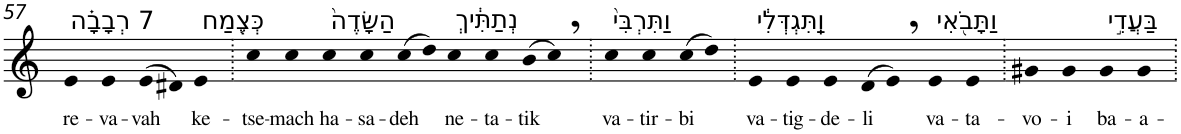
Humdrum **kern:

**kern	**text
*part1	*part1
*staff1	*staff1
*I"Piano	*
*I'Pno	*
!!LO:PB:g=z
*clefG2	*
*k[]	*
=57	=57
!LO:TX:a:t=7 רְבָבָ֗ה	!
!	!LO:LY:b
4e	re-
!	!LO:LY:b
4e	-va-
!	!LO:LY:b
(>8e	-vah
8d#X)	.
!LO:TX:a:t=כְּצֶ֤מַח	!
!	!LO:LY:b
4e	ke-
=58.	=58.
!	!LO:LY:b
4cc	-tse-
!	!LO:LY:b
4cc	-mach
!LO:TX:a:t=הַשָּׂדֶה֙	!
!	!LO:LY:b
4cc	ha-
!	!LO:LY:b
4cc	-sa-
!	!LO:LY:b
(>8cc	-deh
8dd)	.
!LO:TX:a:t=נְתַתִּ֔יךְ	!
!	!LO:LY:b
4cc	ne-
!	!LO:LY:b
4cc	-ta-
!	!LO:LY:b
(>8b	-tik
8cc,)	.
=59.	=59.
!LO:TX:a:t=וַתִּרְבִּי֙	!
!	!LO:LY:b
4cc	va-
!	!LO:LY:b
4cc	-tir-
!	!LO:LY:b
(>8cc	-bi
8dd)	.
=60.	=60.
!LO:TX:a:t=וַֽתִּגְדְּלִ֔י	!
!	!LO:LY:b
4e	va-
!	!LO:LY:b
4e	-tig-
!	!LO:LY:b
4e	-de-
!	!LO:LY:b
(>8d	-li
8e,)	.
!LO:TX:a:t=וַתָּבֹ֖אִי	!
!	!LO:LY:b
4e	va-
!	!LO:LY:b
4e	-ta-
=61.	=61.
!	!LO:LY:b
4g#X	-vo-
!	!LO:LY:b
4g#	-i
!LO:TX:a:t=בַּעֲדִ֣י	!
!	!LO:LY:b
4g#	ba-
!	!LO:LY:b
4g#	-a-
=.	=.
*-	*-
